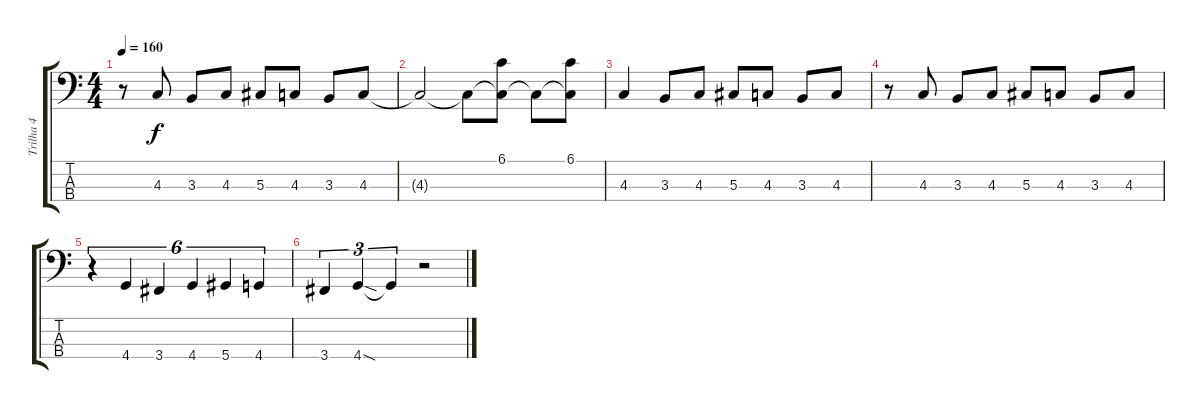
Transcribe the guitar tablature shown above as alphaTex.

\track ("Trilha 4" "Trilha 4") {instrument electricbassfinger}
\staff {score tabs}
\tuning (Gb2 Db2 Ab1 Eb1) {hide}
\ts (4 4)
\tempo 160
\clef f4
\ks c
r.8{dy f} 4.3.8 3.3.8 4.3.8 5.3.8 4.3.8 3.3.8 4.3.8 |
4.3{t}.2 4.3{t}.8 (6.1 4.3{t}).8 4.3{t}.8 (6.1 4.3{t}).8 |
4.3.4 3.3.8 4.3.8 5.3.8 4.3.8 3.3.8 4.3.8 |
r.8 4.3.8 3.3.8 4.3.8 5.3.8 4.3.8 3.3.8 4.3.8 |
r.4{tu (6 4)} 4.4.4{tu (6 4)} 3.4.4{tu (6 4)} 4.4.4{tu (6 4)} 5.4.4{tu (6 4)} 4.4.4{tu (6 4)} |
3.4.4{tu (3 2)} 4.4{sod}.4{tu (3 2)} 4.4{t}.4{tu (3 2)} r.2
